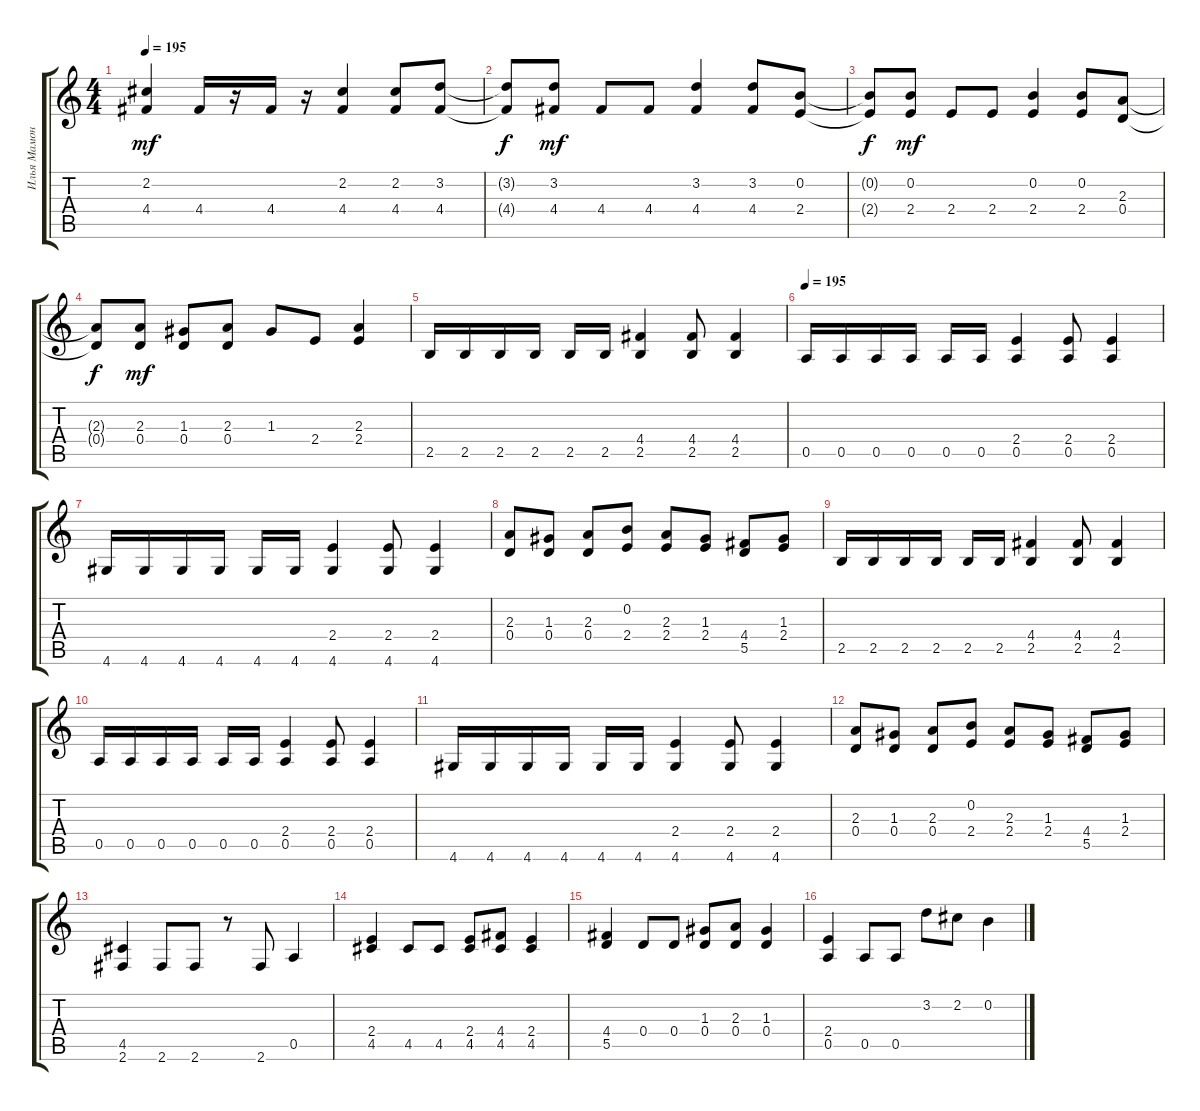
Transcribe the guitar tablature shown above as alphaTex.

\track ("Илья Мамонтов" "Илья Мамон") {instrument distortionguitar}
\staff {score tabs}
\tuning (E4 B3 G3 D3 A2 E2) {hide}
\ts (4 4)
\tempo 195
\clef g2
\ks c
(2.2 4.4).4{dy mf} 4.4.16 r.16 4.4.16 r.16 (2.2 4.4).4 (2.2 4.4).8 (3.2 4.4).8 |
(3.2{t} 4.4{t}).8{dy f} (3.2 4.4).8{dy mf} 4.4.8 4.4.8 (3.2 4.4).4 (3.2 4.4).8 (0.2 2.4).8 |
(0.2{t} 2.4{t}).8{dy f} (0.2 2.4).8{dy mf} 2.4.8 2.4.8 (0.2 2.4).4 (0.2 2.4).8 (2.3 0.4).8 |
(2.3{t} 0.4{t}).8{dy f} (2.3 0.4).8{dy mf} (1.3 0.4).8 (2.3 0.4).8 1.3.8 2.4.8 (2.3 2.4).4 |
2.5.16 2.5.16 2.5.16 2.5.16 2.5.16 2.5.16 (4.4 2.5).4 (4.4 2.5).8 (4.4 2.5).4 |
\tempo 195
0.5.16 0.5.16 0.5.16 0.5.16 0.5.16 0.5.16 (2.4 0.5).4 (2.4 0.5).8 (2.4 0.5).4 |
4.6.16 4.6.16 4.6.16 4.6.16 4.6.16 4.6.16 (2.4 4.6).4 (2.4 4.6).8 (2.4 4.6).4 |
(2.3 0.4).8 (1.3 0.4).8 (2.3 0.4).8 (0.2 2.4).8 (2.3 2.4).8 (1.3 2.4).8 (4.4 5.5).8 (1.3 2.4).8 |
2.5.16 2.5.16 2.5.16 2.5.16 2.5.16 2.5.16 (4.4 2.5).4 (4.4 2.5).8 (4.4 2.5).4 |
0.5.16 0.5.16 0.5.16 0.5.16 0.5.16 0.5.16 (2.4 0.5).4 (2.4 0.5).8 (2.4 0.5).4 |
4.6.16 4.6.16 4.6.16 4.6.16 4.6.16 4.6.16 (2.4 4.6).4 (2.4 4.6).8 (2.4 4.6).4 |
(2.3 0.4).8 (1.3 0.4).8 (2.3 0.4).8 (0.2 2.4).8 (2.3 2.4).8 (1.3 2.4).8 (4.4 5.5).8 (1.3 2.4).8 |
(4.5 2.6).4 2.6.8 2.6.8 r.8 2.6.8 0.5.4 |
(2.4 4.5).4 4.5.8 4.5.8 (2.4 4.5).8 (4.4 4.5).8 (2.4 4.5).4 |
(4.4 5.5).4 0.4.8 0.4.8 (1.3 0.4).8 (2.3 0.4).8 (1.3 0.4).4 |
(2.4 0.5).4 0.5.8 0.5.8 3.2.8 2.2.8 0.2.4
